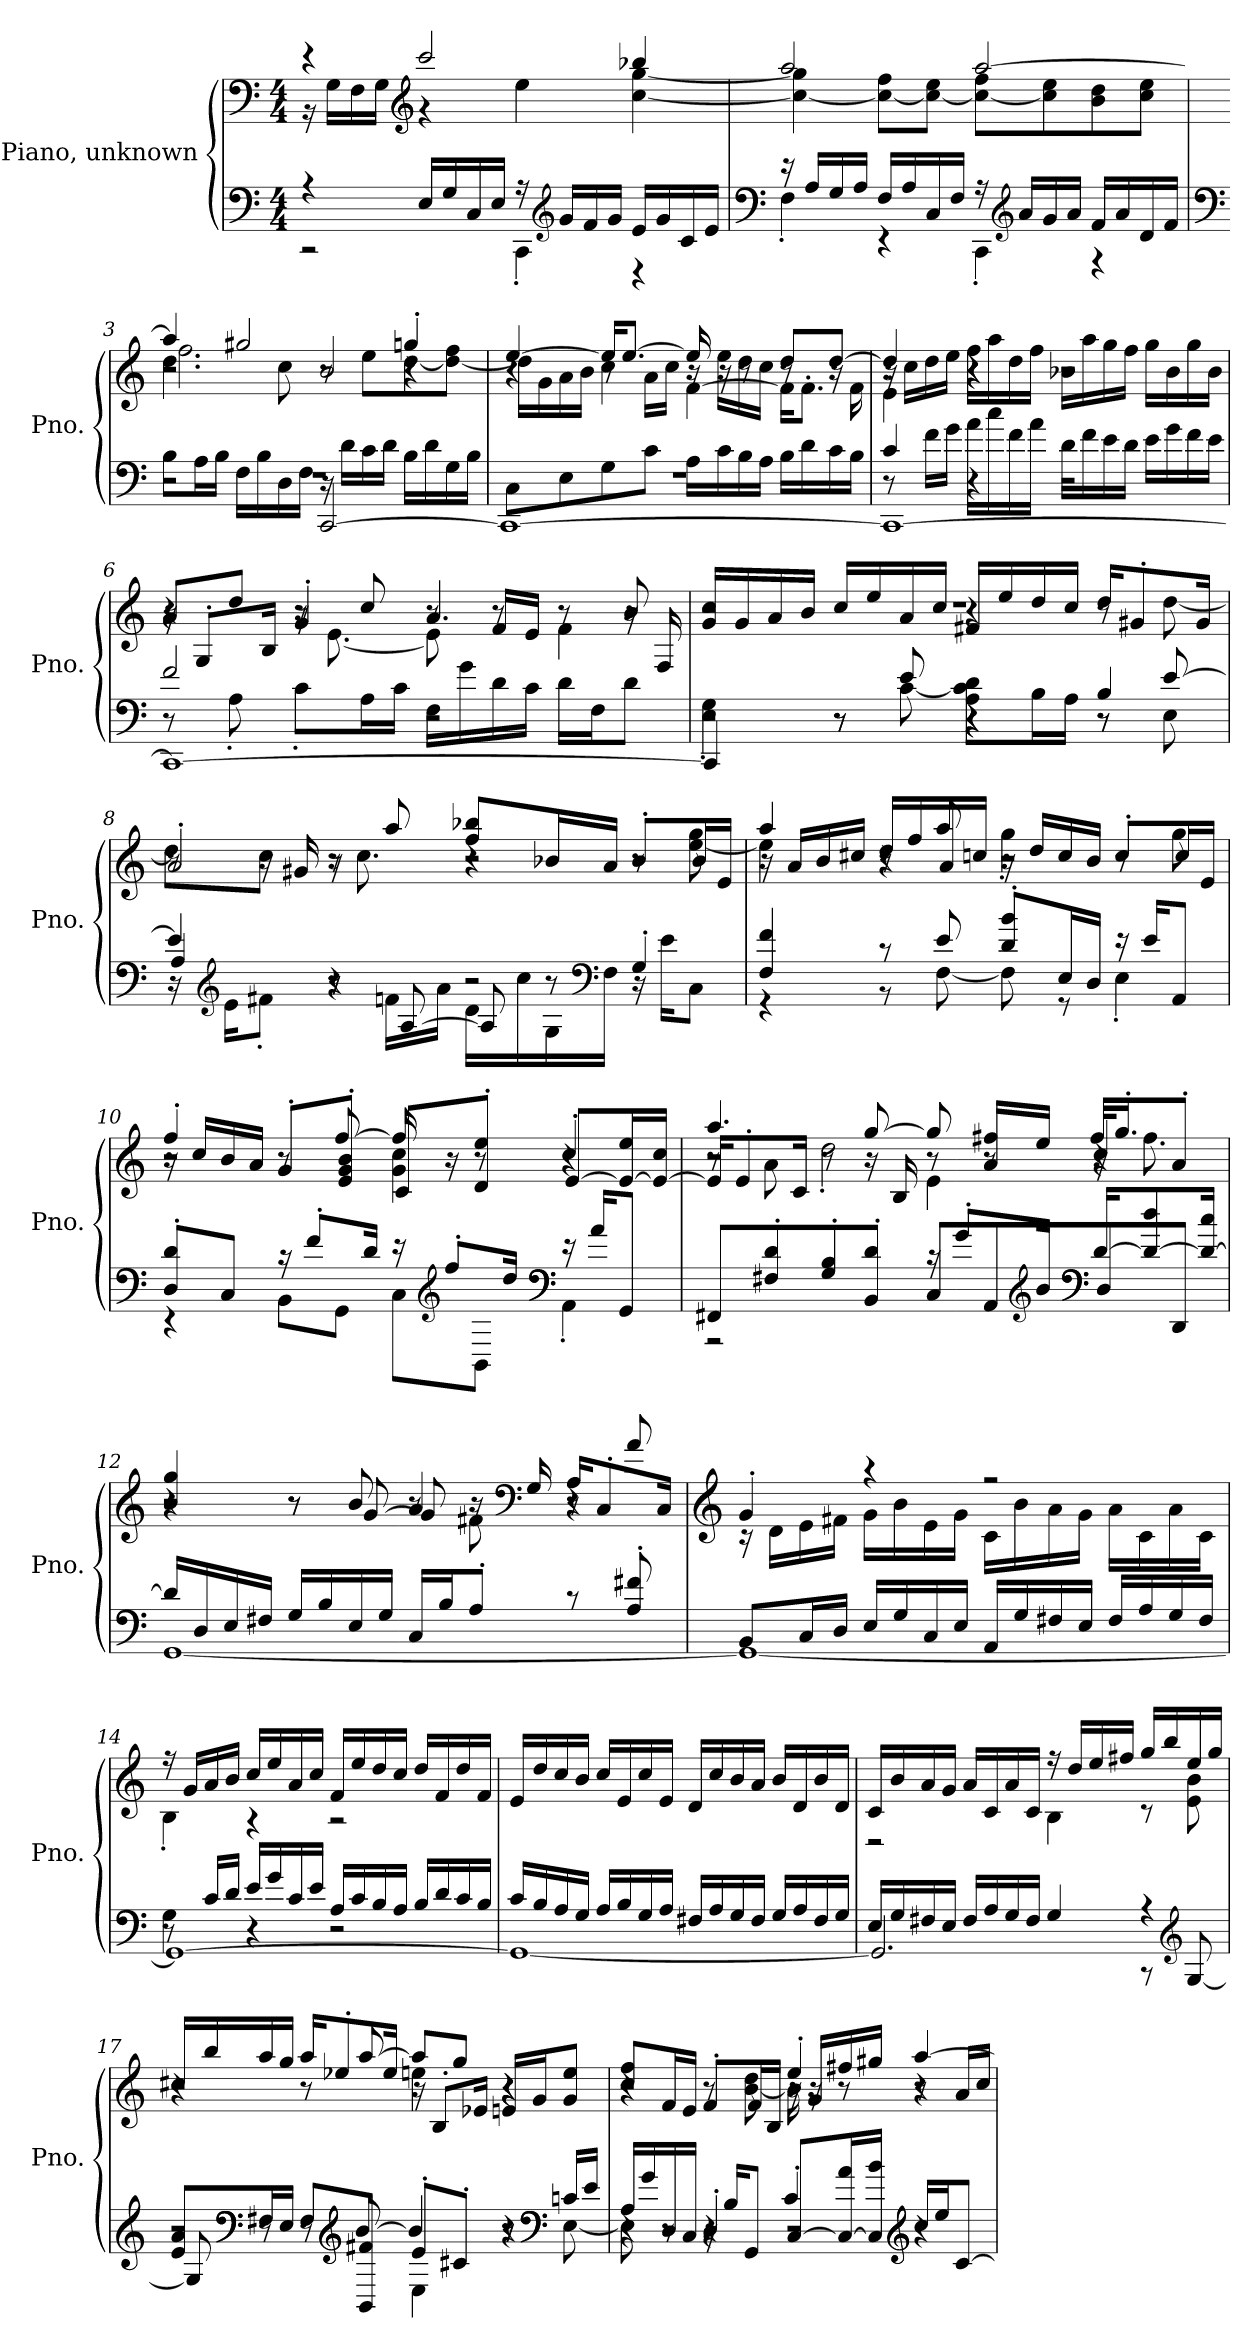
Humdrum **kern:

**kern	**kern
*part1	*part1
*staff2	*staff1
*I"Piano, unknown	*
*I'Pno.	*
*clefF4	*clefF4
*k[]	*k[]
*M4/4	*M4/4
*MM120	*MM120
=1	=1
*^	*^
4r	2r	4r	16r
.	.	.	16G\LL
.	.	.	16F\
.	.	.	16G\JJ
*	*	*clefG2	*
16E/LL	.	2ccc/	4r
16G/	.	.	.
16C/	.	.	.
16E/JJ	.	.	.
16r	4CC'\	.	4ee\
*clefG2	*	*	*
16g/LL	.	.	.
16f/	.	.	.
16g/JJ	.	.	.
16e/LL	4r	4bb-X/	[4cc\ [4gg\
16g/	.	.	.
16c/	.	.	.
16e/JJ	.	.	.
=2	=2	=2	=2
*clefF4	*	*	*
16r	4F'\	2aa/	4cc\_ 4gg\]
16A/LL	.	.	.
16G/	.	.	.
16A/JJ	.	.	.
16F/LL	4r	.	8cc\_ 8ff\L
16A/	.	.	.
16C/	.	.	8cc\_ 8ee\J
16F/JJ	.	.	.
16r	4CC'\	[2aa/	8cc\_ 8ff\L
*clefG2	*	*	*
16a/LL	.	.	.
16g/	.	.	8cc\] 8ee\
16a/JJ	.	.	.
16f/LL	4r	.	8b\ 8dd\
16a/	.	.	.
16d/	.	.	8cc\ 8ee\J
16f/JJ	.	.	.
*v	*v	*	*
*	*v	*v
!!LO:LB:g=z
=3	=3
*clefF4	*
*^	*^
*	*^	*	*^
*	*	*	*	*	*^
1r	8B\L	2r	4aa/]	4.dd\	2r	2.ff\
.	16A\L	.	.	.	.	.
.	16B\JJ	.	.	.	.	.
.	16F\LL	.	2gg#X/	.	.	.
.	16B\	.	.	.	.	.
.	16D\	.	.	8cc\	.	.
.	16F\JJ	.	.	.	.	.
.	16r	[2CC/	.	8r	2b/	.
.	16d\LL	.	.	.	.	.
.	16c\	.	.	8ee\L	.	.
.	16d\JJ	.	.	.	.	.
.	16B\LL	.	4ggn'/	[8dd\	.	4r
.	16d\	.	.	.	.	.
.	16G\	.	.	8dd\_ 8ff\J	.	.
.	16B\JJ	.	.	.	.	.
*	*	*	*	*	*v	*v
=4	=4	=4	=4	=4	=4
1r	8C\L	1CC_	[4ee/	16dd\LL]	4r
.	.	.	.	16g\	.
.	8E\	.	.	16a\	.
.	.	.	.	16b\JJ	.
.	8G\	.	16ee/KL]	8r	4cc'\
.	.	.	[8.ee/J	.	.
.	8c\J	.	.	16a\LL	.
.	.	.	.	16cc\JJ	.
.	16A\LL	.	16ee/]	16r	[4f\
.	16c\	.	16r	16ee\LL	.
.	16B\	.	8r	16dd\	.
.	16A\JJ	.	.	16cc\JJ	.
.	16B\LL	.	8dd/L	8r	16f\KL]
.	16d\	.	.	.	8.f'\J
.	16c\	.	[8dd/J	16r	.
.	16B\JJ	.	.	16f\	.
!!LO:LB:g=z	!!	!!
=5	=5	=5	=5	=5	=5
4c/	8r	1CC_	4dd/]	16r	4e'\
.	.	.	.	16cc\LL	.
.	16f\LL	.	.	16dd\	.
.	16g\JJ	.	.	16ee\JJ	.
4r	16a\LL	.	4r	16ff\LL	4r
.	16cc\	.	.	16aa\	.
.	16f\	.	.	16dd\	.
.	16a\JJ	.	.	16ff\JJ	.
2r	16d\LL	.	2r	16b-X\LL	2r
.	16f\	.	.	16aa\	.
.	16e\	.	.	16gg\	.
.	16d\JJ	.	.	16ff\JJ	.
.	16e\LL	.	.	16gg\LL	.
.	16g\	.	.	16b-\	.
.	16f\	.	.	16gg\	.
.	16e\JJ	.	.	16b-\JJ	.
=6	=6	=6	=6	=6	=6
2f/	8r	1CC_	8a/L	4r	16r
.	.	.	.	.	8G'/L
.	8A'\	.	8dd/J	.	.
.	.	.	.	.	16B/Jk
.	8c'\L	.	4g'/	16r	8r
.	.	.	.	[8.e\	.
.	16A\L	.	.	.	8cc/
.	16c\JJ	.	.	.	.
2r	16F\LL	.	4.a/	8e\]	8r
.	16g\	.	.	.	.
.	16d\	.	.	8r	16f/LL
.	16c\JJ	.	.	.	16e/JJ
.	16d\LL	.	.	4f\	8r
.	16F\J	.	.	.	.
.	8d\J	.	8b/	.	16r
.	.	.	.	.	16F/
!!LO:LB:g=z	!!	!!
=7	=7	=7	=7	=7	=7
2r	4E\' 4G\'	4CC/]	1r	2r	16g/ 16cc/LL
.	.	.	.	.	16g/
.	.	.	.	.	16a/
.	.	.	.	.	16b/JJ
.	8r	8r	.	.	16cc/LL
.	.	.	.	.	16ee/
.	[8c\	8e/	.	.	16a/
.	.	.	.	.	16cc/JJ
4r	8A\ 8c\] 8d\L	4r	.	4r	16f#X/LL
.	.	.	.	.	16ee/
.	16B\L	.	.	.	16dd/
.	16A\JJ	.	.	.	16cc/JJ
8r	8r	4B/	.	8r	16dd/KL
.	.	.	.	.	8g#X'/
[8e/	8E\	.	.	[8dd\	.
.	.	.	.	.	16g#/Jk
=8	=8	=8	=8	=8	=8
4e/]	16r	4A/	2a'/	8dd\L]	8r
*clefG2	*	*	*	*	*
.	16e\KL	.	.	.	.
.	8f#X'\J	.	.	8cc\J	16r
.	.	.	.	.	16g#X/
4r	8r	8r	.	16r	8r
.	.	.	.	8.cc\	.
.	16fn\LL	[8A/	.	.	8aa/
.	16a\JJ	.	.	.	.
2r	16d\LL	8A/]	2r	4r	8ff/ 8bb-X/L
.	16cc\	.	.	.	.
.	16G\	8r	.	.	16b-X/L
*clefF4	*	*	*	*	*
.	16F\JJ	.	.	.	16a/JJ
.	16r	4G'/	.	8r	8b-'/L
.	16e\KL	.	.	.	.
.	8C\J	.	.	[8ee\ 8gg\	16b-/L
.	.	.	.	.	16e/JJ
*	*v	*v	*	*	*
!!LO:LB:g=z	!!	!!
=9	=9	=9	=9	=9
4F/ 4f/	4r	4aa/	4ee\]	16r
.	.	.	.	16a/LL
.	.	.	.	16b/
.	.	.	.	16cc#X/JJ
8r	8r	8r	4r	16dd/LL
.	.	.	.	16ff/
8e/	[8F\	8aa/	.	16a/
.	.	.	.	16ccn/JJ
8d/' 8b/'L	8F\]	2r	4gg'\	16r
.	.	.	.	16dd/LL
16E/L	8r	.	.	16cc/
16D/JJ	.	.	.	16b/JJ
16r	4E'\	.	8r	8cc'/L
16e/KL	.	.	.	.
8AA/J	.	.	8gg\	16cc/L
.	.	.	.	16e/JJ
=10	=10	=10	=10	=10
8D/' 8d/'L	4r	4ff'/	2r	16r
.	.	.	.	16cc/LL
8C/J	.	.	.	16b/
.	.	.	.	16a/JJ
16r	8BB\L	8r	.	8g'/L
8f'/L	.	.	.	.
.	8GG\J	[8ff/	.	8e/' 8g/' 8b/'J
16d/Jk	.	.	.	.
16r	8C\L	16ff/]	4g\ 4cc\	8c/L
*clefG2	*	*	*	*
8ff'/L	.	16r	.	.
.	8BB\J	8r	.	8d/' 8ee/'J
16dd/Jk	.	.	.	.
*clefF4	*	*	*	*
16r	4AA'\	4cc'/	4r	[8e/L
16a/KL	.	.	.	.
8GG/J	.	.	.	16e/_ 16ee/L
.	.	.	.	16e/_ 16cc/JJ
!!LO:LB:g=z
=11	=11	=11	=11	=11
*	*	*	*	*^
8FF#X/L	2r	4.aa/	8r	16e/KL]	2r
.	.	.	.	8e'/	.
8F#X/' 8d/'	.	.	8a\	.	.
.	.	.	.	16c/Jk	.
8G/' 8B/'	.	.	2dd'\	8r	.
8BB/' 8d/'J	.	[8gg/	.	16r	.
.	.	.	.	16B/	.
16r	8C/L	8gg/]	.	8r	4e\
8g'/L	.	.	.	.	.
.	8AA/	8r	.	16a/ 16ff#X/LL	.
*clefG2	*	*	*	*	*
16b/Jk	.	.	.	16ee/JJ	.
*clefF4	*	*	*	*	*
[16d/KL	8D/	4cc'/	16r	32ff#/KLL	4r
.	.	.	.	16.gg'/J	.
8d/_ 8dd/	.	.	8.ff#\	.	.
.	8DD/J	.	.	8a'/J	.
16d/_ 16cc/Jk	.	.	.	.	.
*	*	*	*	*v	*v
=12	=12	=12	=12	=12
16d/LL]	[1GG	4r	2r	4b/ 4gg/
16D/	.	.	.	.
16E/	.	.	.	.
16F#X/JJ	.	.	.	.
16G/LL	.	8r	.	8r
16B/	.	.	.	.
16E/	.	8b/	.	[8g/
16G/JJ	.	.	.	.
16C/LL	.	4a/	8r	8g/]
16B/J	.	.	.	.
8A'/J	.	.	8f#X\	16r
*	*	*clefF4	*	*
.	.	.	.	16G/
8r	.	8r	4r	16A/KL
.	.	.	.	8C'/
8A/' 8f#X/'	.	8a/	.	.
.	.	.	.	16C/Jk
*	*	*v	*v	*v
!!LO:PB:g=z
=13	=13	=13
*	*	*clefG2
*	*	*^
8BB/L	1GG_	4g'/	16r
.	.	.	16d\LL
16C/L	.	.	16e\
16D/JJ	.	.	16f#X\JJ
16E/LL	.	4r	16g\LL
16G/	.	.	16b\
16C/	.	.	16e\
16E/JJ	.	.	16g\JJ
16AA/LL	.	2r	16c\LL
16G/	.	.	16b\
16F#X/	.	.	16a\
16E/JJ	.	.	16g\JJ
16F#/LL	.	.	16a\LL
16A/	.	.	16c\
16G/	.	.	16a\
16F#/JJ	.	.	16c\JJ
=14	=14	=14	=14
*	*^	*	*
8r	4G\	1GG_	16r	4B'\
.	.	.	16g/LL	.
16c/LL	.	.	16a/	.
16d/JJ	.	.	16b/JJ	.
16e/LL	4r	.	16cc/LL	4r
16g/	.	.	16ee/	.
16c/	.	.	16a/	.
16e/JJ	.	.	16cc/JJ	.
16A/LL	2r	.	16f/LL	2r
16c/	.	.	16ee/	.
16B/	.	.	16dd/	.
16A/JJ	.	.	16cc/JJ	.
16B/LL	.	.	16dd/LL	.
16d/	.	.	16f/	.
16c/	.	.	16dd/	.
16B/JJ	.	.	16f/JJ	.
*	*v	*v	*	*
*	*	*v	*v
!!LO:LB:g=z
=15	=15	=15
16c/LL	1GG_	16e/LL
16B/	.	16dd/
16A/	.	16cc/
16G/JJ	.	16b/JJ
16A/LL	.	16cc/LL
16B/	.	16e/
16G/	.	16cc/
16A/JJ	.	16e/JJ
16F#X/LL	.	16d/LL
16A/	.	16cc/
16G/	.	16b/
16F#/JJ	.	16a/JJ
16G/LL	.	16b/LL
16A/	.	16d/
16F#/	.	16b/
16G/JJ	.	16d/JJ
=16	=16	=16
*	*	*^
16E/LL	2.GG/]	16c/LL	2r
16G/	.	16b/	.
16F#X/	.	16a/	.
16E/JJ	.	16g/JJ	.
16F#/LL	.	16a/LL	.
16A/	.	16c/	.
16G/	.	16a/	.
16F#/JJ	.	16c/JJ	.
4G/	.	16r	4B\
.	.	16dd/LL	.
.	.	16ee/	.
.	.	16ff#X/JJ	.
4r	8r	16gg/LL	8r
.	.	16bb/	.
*clefG2	*	*	*
.	[8G/	16ee/	8e\ 8b\
.	.	16gg/JJ	.
!!LO:LB:g=z
=17	=17	=17	=17
*	*^	*	*^
8e/ 8a/L	2r	8G/]	4r	2r	16cc#X/LL
.	.	.	.	.	16bb/
*clefF4	*	*	*	*	*
16F#X/L	.	8r	.	.	16aa/
16E/JJ	.	.	.	.	16gg/JJ
8F#/L	.	8r	8r	.	16aa/KL
.	.	.	.	.	8ee-X'/
*clefG2	*	*	*	*	*
8BB/ 8f#X/J	.	[8b/	[8aa/	.	.
.	.	.	.	.	16ee-/Jk
8e'/L	4E\	4b/]	8aa/L]	4een\	16r
.	.	.	.	.	8B'/L
8c#X'/J	.	.	8gg/J	.	.
.	.	.	.	.	16e-X/Jk
8r	8r	4r	4r	4r	16en/LL
.	.	.	.	.	16g/J
*clefF4	*	*	*	*	*
16cn/LL	[8E\	.	.	.	8g/ 8ee/J
16e/JJ	.	.	.	.	.
!!LO:LB:g=z	!!	!!
=18	=18	=18	=18	=18	=18
16A/LL	8E\]	4r	2r	4r	8cc/ 8ff/L
16g/	.	.	.	.	.
16D/	8r	.	.	.	16f/L
16C/JJ	.	.	.	.	16e/JJ
16r	4r	4D'/	.	8r	8f'/L
16B/KL	.	.	.	.	.
8GG/J	.	.	.	[8b\ 8dd\	16f/L
.	.	.	.	.	16B/JJ
[8C/L	2r	4c'/	4ee'/	16b\]	16r
.	.	.	.	16r	16g/LL
16C/_ 16a/L	.	.	.	8r	16ff#X/
16C/] 16b/JJ	.	.	.	.	16gg#X/JJ
*clefG2	*	*	*	*	*
16cc/LL	.	4r	[4aa/	4r	8r
16ee/J	.	.	.	.	.
[8c/J	.	.	.	.	16a/LL
.	.	.	.	.	16cc/JJ
*v	*v	*v	*	*	*
*	*v	*v	*v
=	=
*-	*-
